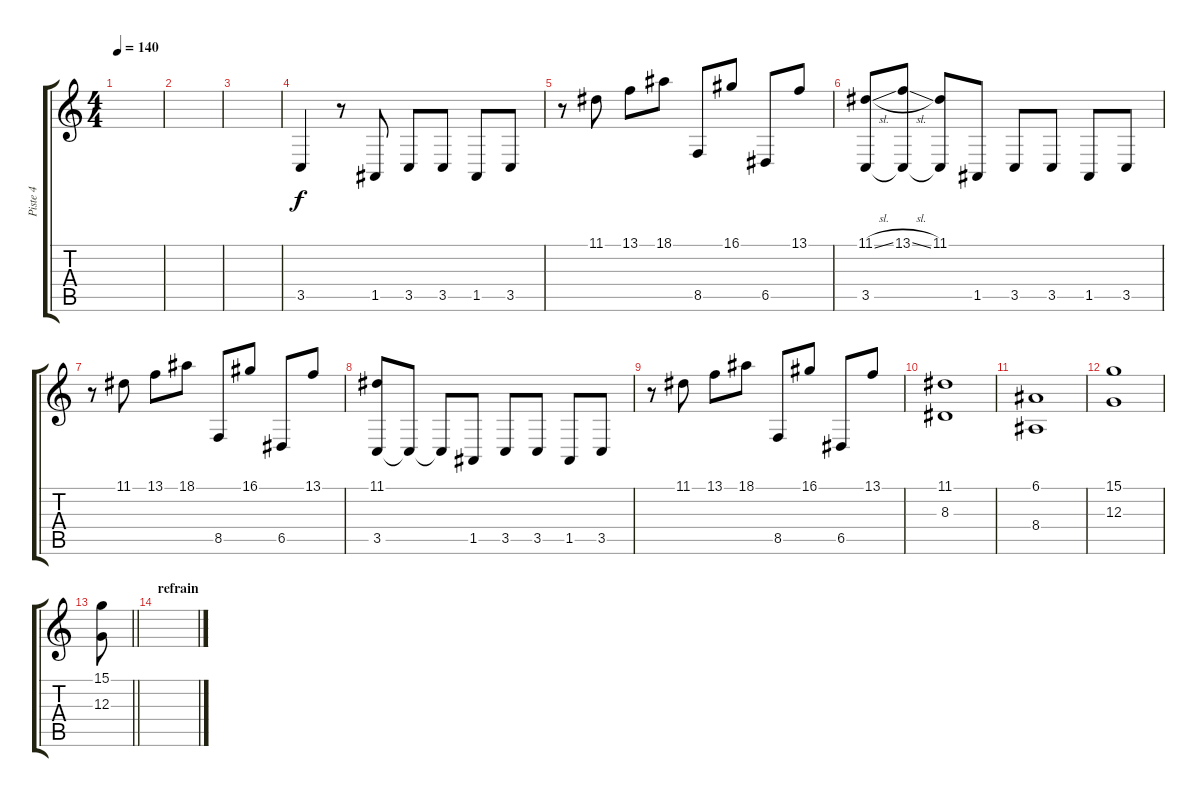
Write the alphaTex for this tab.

\track ("Piste 4" "Piste 4") {instrument drawbarorgan}
\staff {score tabs}
\tuning (E4 B3 G3 D3 A2 E2) {hide}
\ts (4 4)
\tempo 140
\clef g2
\ks c
|
|
|
3.5.4 r.8 1.5.8 3.5.8 3.5.8 1.5.8 3.5.8 |
r.8 11.1.8 13.1.8 18.1.8 8.5.8 16.1.8 6.5.8 13.1.8 |
(11.1{sl} 3.5).8 (13.1{sl} 3.5{t}).8 (11.1 3.5{t}).8 1.5.8 3.5.8 3.5.8 1.5.8 3.5.8 |
r.8 11.1.8 13.1.8 18.1.8 8.5.8 16.1.8 6.5.8 13.1.8 |
(11.1 3.5).8 3.5{t}.8 3.5{t}.8 1.5.8 3.5.8 3.5.8 1.5.8 3.5.8 |
r.8 11.1.8 13.1.8 18.1.8 8.5.8 16.1.8 6.5.8 13.1.8 |
(11.1 8.3).1 |
(6.1 8.4).1 |
(15.1 12.3).1 |
\barLineRight lightlight
(15.1 12.3).8 |
\section ("" "refrain")
